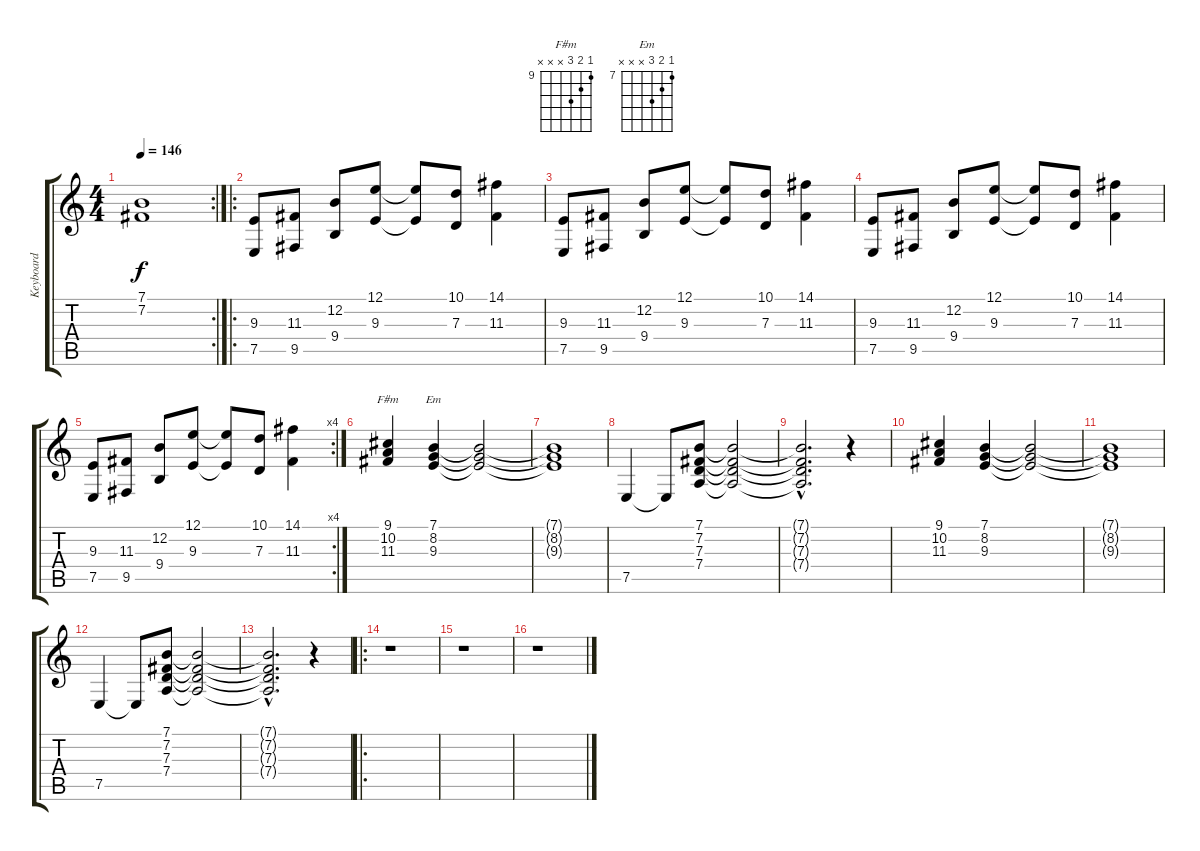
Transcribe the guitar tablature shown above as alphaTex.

\track ("Keyboard" "Keyboard") {instrument rockorgan}
\staff {score tabs}
\tuning (E4 B3 G3 D3 A2 E2) {hide}
\chord ("F#m" 9 10 11 x x x) {firstfret 9}
\chord ("Em" 7 8 9 x x x) {firstfret 7}
\rc 2
\ts (4 4)
\tempo 146
\clef g2
\ks c
(7.1{t} 7.2{t}).1{dy f} |
\ro
(9.3 7.5).8 (11.3 9.5).8 (12.2 9.4).8 (12.1 9.3).8 (12.1{t} 9.3{t}).8 (10.1 7.3).8 (14.1 11.3).4 |
(9.3 7.5).8 (11.3 9.5).8 (12.2 9.4).8 (12.1 9.3).8 (12.1{t} 9.3{t}).8 (10.1 7.3).8 (14.1 11.3).4 |
(9.3 7.5).8 (11.3 9.5).8 (12.2 9.4).8 (12.1 9.3).8 (12.1{t} 9.3{t}).8 (10.1 7.3).8 (14.1 11.3).4 |
\rc 4
(9.3 7.5).8 (11.3 9.5).8 (12.2 9.4).8 (12.1 9.3).8 (12.1{t} 9.3{t}).8 (10.1 7.3).8 (14.1 11.3).4 |
(9.1 10.2 11.3).4{ch "F#m"} (7.1 8.2 9.3).4{ch "Em"} (7.1{t} 8.2{t} 9.3{t}).2 |
(7.1{t} 8.2{t} 9.3{t}).1 |
7.5.4 7.5{t}.8 (7.1 7.2 7.3 7.4).8 (7.1{t} 7.2{t} 7.3{t} 7.4{t}).2 |
(7.1{hac t} 7.2{hac t} 7.3{hac t} 7.4{hac t}).2{d} r.4 |
(9.1 10.2 11.3).4 (7.1 8.2 9.3).4 (7.1{t} 8.2{t} 9.3{t}).2 |
(7.1{t} 8.2{t} 9.3{t}).1 |
7.5.4 7.5{t}.8 (7.1 7.2 7.3 7.4).8 (7.1{t} 7.2{t} 7.3{t} 7.4{t}).2 |
(7.1{hac t} 7.2{hac t} 7.3{hac t} 7.4{hac t}).2{d} r.4 |
\ro
r.1 |
r.1 |
r.1
